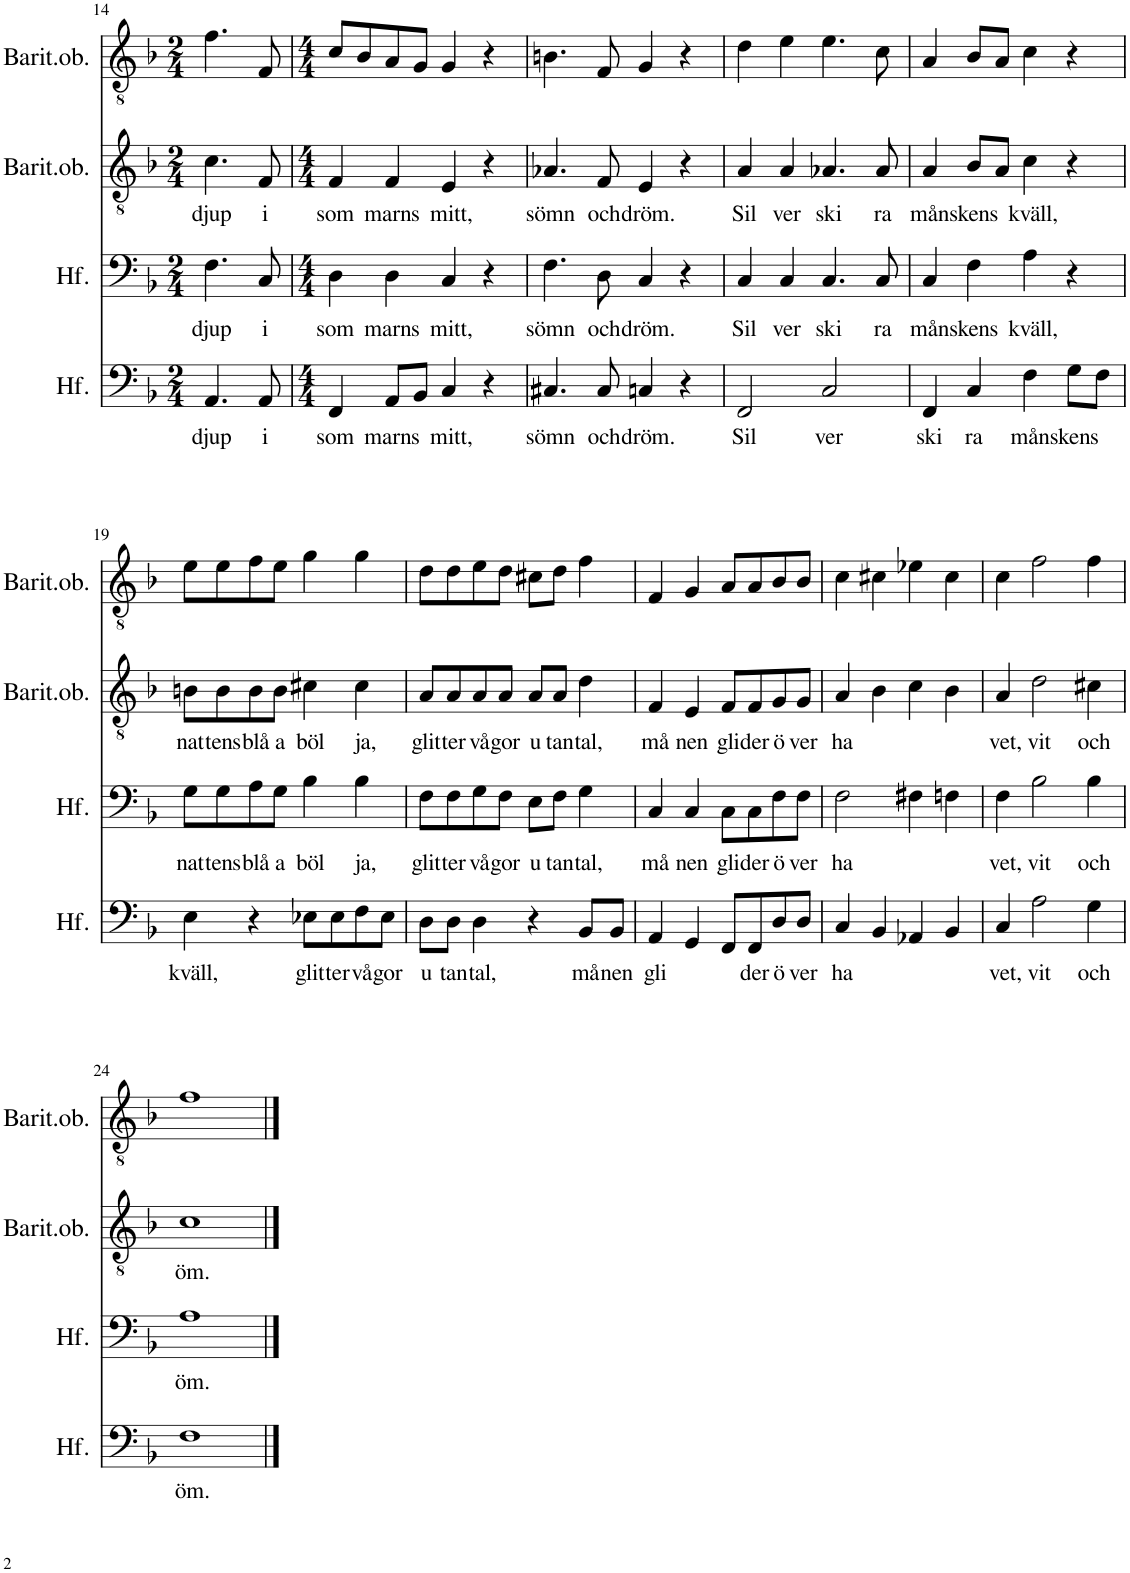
**kern	**text	**kern	**text	**kern	**text	**kern
*part4	*part4	*part3	*part3	*part2	*part2	*part1
*staff4	*staff4	*staff3	*staff3	*staff2	*staff2	*staff1
*I"Heckelfon, II Bas	*	*I"Heckelfon, I Bas	*	*I"Baritonoboe, II Tenor	*	*I"Baritonoboe, I Tenor
*I'Hf.	*	*I'Hf.	*	*I'Barit.ob.	*	*I'Barit.ob.
!!LO:PB:g=z
*clefF4	*	*clefF4	*	*clefGv2	*	*clefGv2
*Trd7c12	*	*	*	*Trd8c14	*	*
*k[b-]	*	*k[b-]	*	*k[b-]	*	*k[b-]
*M2/4	*	*M2/4	*	*M2/4	*	*M2/4
=14	=14	=14	=14	=14	=14	=14
!	!LO:LY:b	!	!LO:LY:b	!	!LO:LY:b	!
4.AA/	djup	4.F\	djup	4.c\	djup	4.f\
!	!LO:LY:b	!	!LO:LY:b	!	!LO:LY:b	!
8AA/	i	8C/	i	8F/	i	8F/
=15	=15	=15	=15	=15	=15	=15
*M4/4	*	*M4/4	*	*M4/4	*	*M4/4
!	!LO:LY:b	!	!LO:LY:b	!	!LO:LY:b	!
4FF/	som	4D\	som	4F/	som	8c/L
.	.	.	.	.	.	8B-/
!	!LO:LY:b	!	!LO:LY:b	!	!LO:LY:b	!
8AA/L	marns	4D\	marns	4F/	marns	8A/
8BB-/J	.	.	.	.	.	8G/J
!	!LO:LY:b	!	!LO:LY:b	!	!LO:LY:b	!
4C/	mitt,	4C/	mitt,	4E/	mitt,	4G/
4r	.	4r	.	4r	.	4r
=16	=16	=16	=16	=16	=16	=16
!	!LO:LY:b	!	!LO:LY:b	!	!LO:LY:b	!
4.C#X/	sömn	4.F\	sömn	4.A-X/	sömn	4.Bn\
!	!LO:LY:b	!	!LO:LY:b	!	!LO:LY:b	!
8C#/	och	8D\	och	8F/	och	8F/
!	!LO:LY:b	!	!LO:LY:b	!	!LO:LY:b	!
4Cn/	dröm.	4C/	dröm.	4E/	dröm.	4G/
4r	.	4r	.	4r	.	4r
=17	=17	=17	=17	=17	=17	=17
!	!LO:LY:b	!	!LO:LY:b	!	!LO:LY:b	!
2FF/	Sil	4C/	Sil	4A/	Sil	4d\
!	!	!	!LO:LY:b	!	!LO:LY:b	!
.	.	4C/	ver	4A/	ver	4e\
!	!LO:LY:b	!	!LO:LY:b	!	!LO:LY:b	!
2C/	ver	4.C/	ski	4.A-X/	ski	4.e\
!	!	!	!LO:LY:b	!	!LO:LY:b	!
.	.	8C/	ra	8A-/	ra	8c\
=18	=18	=18	=18	=18	=18	=18
!	!LO:LY:b	!	!LO:LY:b	!	!LO:LY:b	!
4FF/	ski	4C/	mån	4A/	mån	4A/
!	!LO:LY:b	!	!LO:LY:b	!	!LO:LY:b	!
4C/	ra	4F\	skens	8B-/L	skens	8B-/L
.	.	.	.	8A/J	.	8A/J
!	!LO:LY:b	!	!LO:LY:b	!	!LO:LY:b	!
4F\	mån	4A\	kväll,	4c\	kväll,	4c\
!	!LO:LY:b	!	!	!	!	!
8G\L	skens	4r	.	4r	.	4r
8F\J	.	.	.	.	.	.
!!LO:LB:g=z
=19	=19	=19	=19	=19	=19	=19
!	!LO:LY:b	!	!LO:LY:b	!	!LO:LY:b	!
4E\	kväll,	8G\L	nat	8Bn\L	nat	8e\L
!	!	!	!LO:LY:b	!	!LO:LY:b	!
.	.	8G\	tens	8B\	tens	8e\
!	!	!	!LO:LY:b	!	!LO:LY:b	!
4r	.	8A\	blå	8B\	blå	8f\
!	!	!	!LO:LY:b	!	!LO:LY:b	!
.	.	8G\J	a	8B\J	a	8e\J
!	!LO:LY:b	!	!LO:LY:b	!	!LO:LY:b	!
8E-X\L	glit	4B-\	böl	4c#X\	böl	4g\
!	!LO:LY:b	!	!	!	!	!
8E-\	ter	.	.	.	.	.
!	!LO:LY:b	!	!LO:LY:b	!	!LO:LY:b	!
8F\	vå	4B-\	ja,	4c#\	ja,	4g\
!	!LO:LY:b	!	!	!	!	!
8E-\J	gor	.	.	.	.	.
=20	=20	=20	=20	=20	=20	=20
!	!LO:LY:b	!	!LO:LY:b	!	!LO:LY:b	!
8D\L	u	8F\L	glit	8A/L	glit	8d\L
!	!LO:LY:b	!	!LO:LY:b	!	!LO:LY:b	!
8D\J	tan	8F\	ter	8A/	ter	8d\
!	!LO:LY:b	!	!LO:LY:b	!	!LO:LY:b	!
4D\	tal,	8G\	vå	8A/	vå	8e\
!	!	!	!LO:LY:b	!	!LO:LY:b	!
.	.	8F\J	gor	8A/J	gor	8d\J
!	!	!	!LO:LY:b	!	!LO:LY:b	!
4r	.	8E\L	u	8A/L	u	8c#X\L
!	!	!	!LO:LY:b	!	!LO:LY:b	!
.	.	8F\J	tan	8A/J	tan	8d\J
!	!LO:LY:b	!	!LO:LY:b	!	!LO:LY:b	!
8BB-/L	må	4G\	tal,	4d\	tal,	4f\
!	!LO:LY:b	!	!	!	!	!
8BB-/J	nen	.	.	.	.	.
=21	=21	=21	=21	=21	=21	=21
!	!LO:LY:b	!	!LO:LY:b	!	!LO:LY:b	!
4AA/	gli	4C/	må	4F/	må	4F/
!	!	!	!LO:LY:b	!	!LO:LY:b	!
4GG/	.	4C/	nen	4E/	nen	4G/
!	!	!	!LO:LY:b	!	!LO:LY:b	!
8FF/L	.	8C\L	gli	8F/L	gli	8A/L
!	!LO:LY:b	!	!LO:LY:b	!	!LO:LY:b	!
8FF/	der	8C\	der	8F/	der	8A/
!	!LO:LY:b	!	!LO:LY:b	!	!LO:LY:b	!
8D/	ö	8F\	ö	8G/	ö	8B-/
!	!LO:LY:b	!	!LO:LY:b	!	!LO:LY:b	!
8D/J	ver	8F\J	ver	8G/J	ver	8B-/J
=22	=22	=22	=22	=22	=22	=22
!	!LO:LY:b	!	!LO:LY:b	!	!LO:LY:b	!
4C/	ha	2F\	ha	4A/	ha	4c\
4BB-/	.	.	.	4B-\	.	4c#X\
4AA-X/	.	4F#X\	.	4c\	.	4e-X\
4BB-/	.	4Fn\	.	4B-\	.	4c#\
=23	=23	=23	=23	=23	=23	=23
!	!LO:LY:b	!	!LO:LY:b	!	!LO:LY:b	!
4C/	vet,	4F\	vet,	4A/	vet,	4c\
!	!LO:LY:b	!	!LO:LY:b	!	!LO:LY:b	!
2A\	vit	2B-\	vit	2d\	vit	2f\
!	!LO:LY:b	!	!LO:LY:b	!	!LO:LY:b	!
4G\	och	4B-\	och	4c#X\	och	4f\
!!LO:LB:g=z
=24	=24	=24	=24	=24	=24	=24
!	!LO:LY:b	!	!LO:LY:b	!	!LO:LY:b	!
1F	öm.	1A	öm.	1c	öm.	1f
==	==	==	==	==	==	==
*-	*-	*-	*-	*-	*-	*-
